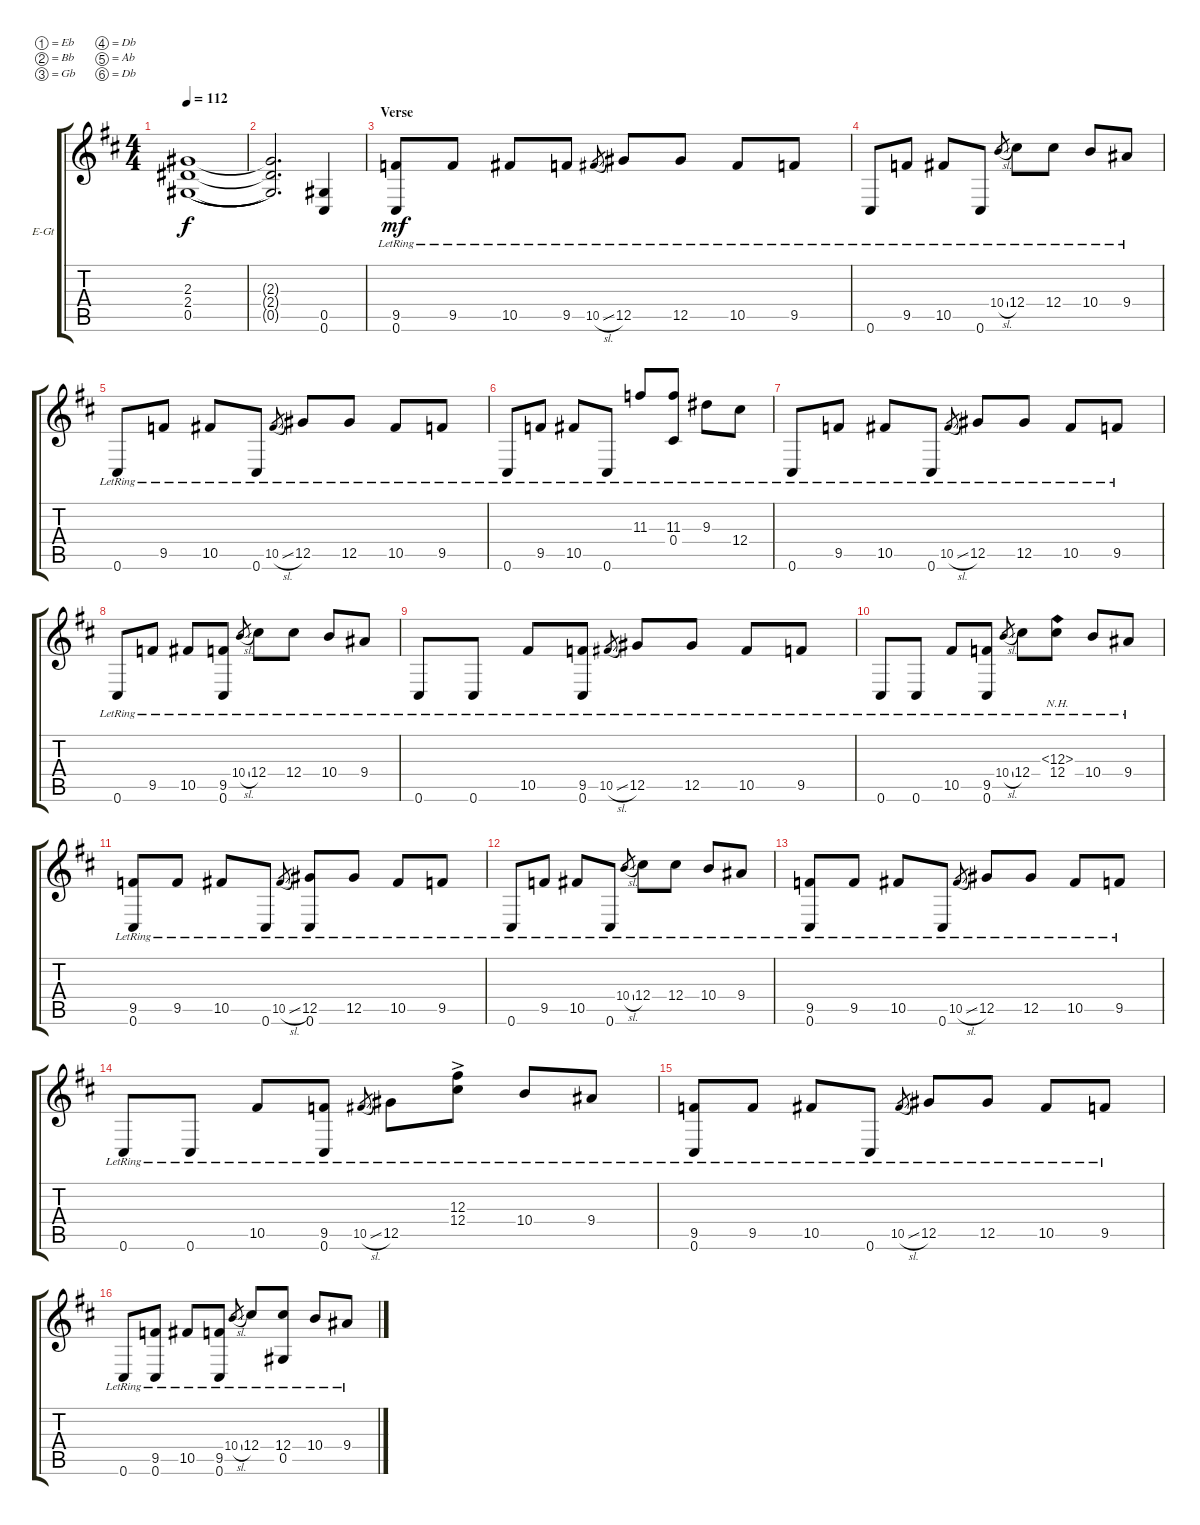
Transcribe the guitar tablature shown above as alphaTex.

\defaultSystemsLayout 4
\bracketExtendMode groupsimilarinstruments
\firstSystemTrackNameOrientation horizontal
\otherSystemsTrackNameOrientation horizontal
\track ("Electric Guitar" "E-Gt") {instrument electricguitarclean}
\staff {score tabs}
\tuning (Eb4 Bb3 Gb3 Db3 Ab2 Db2)
\ts (4 4)
\tempo 112
\clef g2
\scale
1.06305
\ks d
(0.5 2.4 2.3).1{dy f legatoorigin} |
\scale
0.936948 (0.5{t} 2.4{t} 2.3{t}).2{d} (0.5 0.6).4 |
\section ("" "Verse")
\scale
1.06305 (0.6{lr} 9.5).8{dy mf} 9.5{lr}.8 10.5{lr}.8 9.5{lr}.8 10.5{sl lr}.8{gr} 12.5{lr}.8 12.5{lr}.8 10.5{lr}.8 9.5{lr}.8 |
\scale
0.936948 0.6{lr}.8 9.5{lr}.8 10.5{lr}.8 0.6{lr}.8 10.4{sl lr}.8{gr} 12.4{lr}.8 12.4{lr}.8 10.4{lr}.8 9.4{lr}.8 |
\scale
1.06305 0.6{lr}.8 9.5{lr}.8 10.5{lr}.8 0.6{lr}.8 10.5{sl lr}.8{gr} 12.5{lr}.8 12.5{lr}.8 10.5{lr}.8 9.5{lr}.8 |
\scale
0.936948 0.6{lr}.8 9.5{lr}.8 10.5{lr}.8 0.6{lr}.8 11.3{lr}.8 (11.3{lr} 0.4{lr}).8 9.3{lr}.8 12.4{lr}.8 |
\scale
1.06305 0.6{lr}.8 9.5{lr}.8 10.5{lr}.8 0.6{lr}.8 10.5{sl lr}.8{gr} 12.5{lr}.8 12.5{lr}.8 10.5{lr}.8 9.5{lr}.8 |
\scale
0.936948 0.6{lr}.8 9.5{lr}.8 10.5{lr}.8 (0.6{lr} 9.5).8 10.4{sl lr}.8{gr} 12.4{lr}.8 12.4{lr}.8 10.4{lr}.8 9.4{lr}.8 |
\scale
1.06305 0.6{lr}.8 0.6{lr}.8 10.5{lr}.8 (0.6{lr} 9.5{lr}).8 10.5{sl lr}.8{gr} 12.5{lr}.8 12.5{lr}.8 10.5{lr}.8 9.5{lr}.8 |
\scale
0.936948 0.6{lr}.8 0.6{lr}.8 10.5{lr}.8 (0.6{lr} 9.5{lr}).8 10.4{sl lr}.8{gr} 12.4{lr}.8 (12.4{lr} 12.3{nh lr}).8 10.4{lr}.8 9.4{lr}.8 |
\scale
1.06305 (0.6{lr} 9.5{lr}).8 9.5{lr}.8 10.5{lr}.8 0.6{lr}.8 10.5{sl lr}.8{gr} (12.5{lr} 0.6{lr}).8 12.5{lr}.8 10.5{lr}.8 9.5{lr}.8 |
\scale
0.936948 0.6{lr}.8 9.5{lr}.8 10.5{lr}.8 0.6{lr}.8 10.4{sl lr}.8{gr} 12.4{lr}.8 12.4{lr}.8 10.4{lr}.8 9.4{lr}.8 |
\scale
1.06305 (0.6{lr} 9.5{lr}).8 9.5{lr}.8 10.5{lr}.8 0.6{lr}.8 10.5{sl lr}.8{gr} 12.5{lr}.8 12.5{lr}.8 10.5{lr}.8 9.5{lr}.8 |
\scale
0.936948 0.6{lr}.8 0.6{lr}.8 10.5{lr}.8 (0.6{lr} 9.5{lr}).8 10.5{sl lr}.8{gr} 12.5{lr}.8 (12.4{lr} 12.3{ac lr}).8 10.4{lr}.8 9.4{lr}.8 |
\scale
1.06305 (9.5{lr} 0.6{lr}).8 9.5{lr}.8 10.5{lr}.8 0.6{lr}.8 10.5{sl lr}.8{gr} 12.5{lr}.8 12.5{lr}.8 10.5{lr}.8 9.5{lr}.8 |
\scale
0.936948 0.6{lr}.8 (0.6{lr} 9.5{lr}).8 10.5{lr}.8 (0.6{lr} 9.5{lr}).8 10.4{sl lr}.8{gr} 12.4{lr}.8 (0.5{lr} 12.4{lr}).8 10.4{lr}.8 9.4{lr}.8
